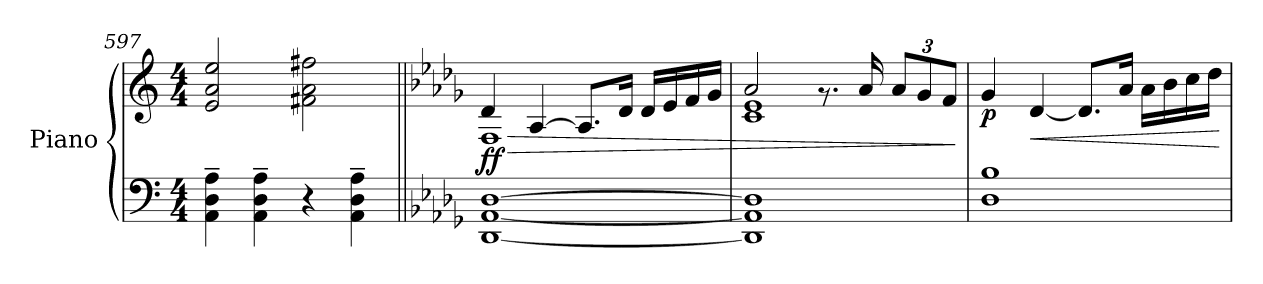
**kern	**kern	**dynam
*part1	*part1	*part1
*staff2	*staff1	*staff1/2
*I"Piano	*	*
*I'Pno.	*	*
*clefF4	*clefG2	*
*k[]	*k[]	*
*M4/4	*M4/4	*
=597	=597	=597
4AA\~ 4D\~ 4A\~	2e/ 2a/ 2ee/	.
4AA\~ 4D\~ 4A\~	.	.
4r	2f#X\ 2a\ 2ff#X\	.
4AA\~ 4D\~ 4A\~	.	.
=598||	=598||	=598||
*k[b-e-a-d-g-]	*k[b-e-a-d-g-]	*
!	!	!LO:HP:b
*	*^	*
!	!	!	!LO:DY:n=1:b
[1DD- [1AA- [1D-	4d-/	1F	> ff
.	[4A-/	.	.
.	8.A-/L]	.	.
.	16d-/Jk	.	.
.	16d-/LL	.	.
.	16e-/	.	.
.	16f/	.	.
.	16g-/JJ	.	.
=599	=599	=599	=599
1DD-] 1AA-] 1D-]	2a-/	1c 1e-	.
.	8.rg	.	.
.	16a-/	.	.
*	*Xbrackettup	*	*
.	12a-/L	.	.
.	12g-/	.	.
.	12f/J	.	.
*	*v	*v	*
.	.	]
=600	=600	=600
!	!	!LO:DY:b
1D- 1B-	4g-/	p
!	!	!LO:HP:b
.	[4d-/	<
.	8.d-/L]	.
.	16a-/Jk	.
.	16a-\LL	.
.	16b-\	.
.	16cc\	.
.	16dd-\JJ	.
.	.	[
=	=	=
*-	*-	*-
